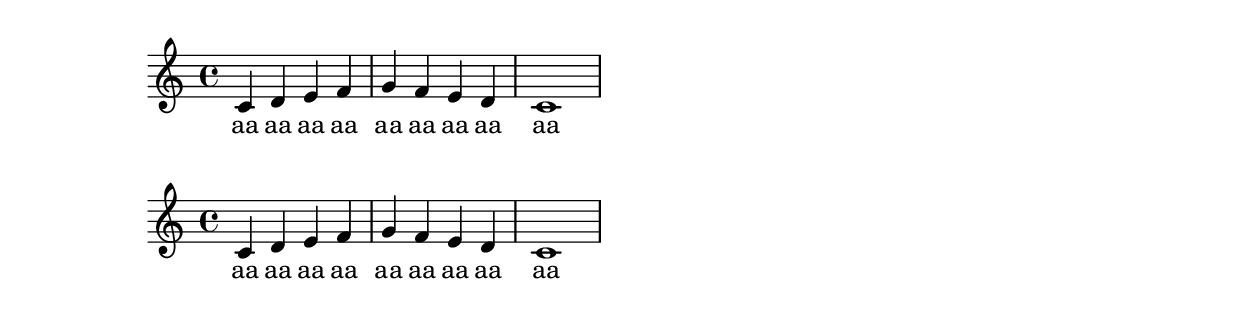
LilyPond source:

%%  Do not edit this file; it is auto-generated from LSR!
\version "2.10.12"

\header { texidoc = "
This snippets shows you how to bring the lyrics line closer to the
Staff.
" }

% Default layout:
\score{
<<
\new Staff \new Voice = m \relative c'{ c4 d e f g f e d c1 }
\new Lyrics \lyricsto m {aa aa aa aa aa aa aa aa aa }
 >>
}

% Reducing the minimum space below the Staff and above the Lyrics:
\score{
<<
\new Staff \with {\override VerticalAxisGroup #'minimum-Y-extent = #'(-1
. 4)}
 \new Voice = m \relative c'{ c4 d e f g f e d c1 }
\new Lyrics \with {\override VerticalAxisGroup #'minimum-Y-extent =
#'(-1.2 . 1)}
\lyricsto m {aa aa aa aa aa aa aa aa aa }
 >>
}
